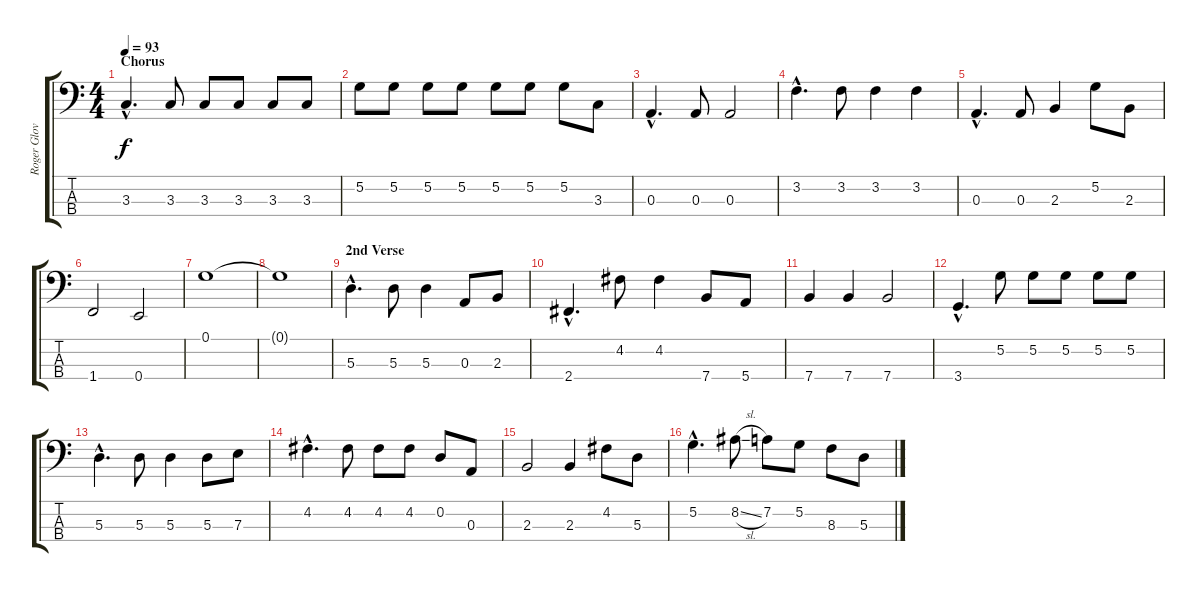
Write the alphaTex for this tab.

\track ("Roger Glover (bass guitar)" "Roger Glov") {instrument electricbassfinger}
\staff {score tabs}
\tuning (G2 D2 A1 E1) {hide}
\ts (4 4)
\section ("" "Chorus")
\tempo 93
\clef f4
\ks c
3.3{hac}.4{d dy f} 3.3.8 3.3.8 3.3.8 3.3.8 3.3.8 |
5.2.8 5.2.8 5.2.8 5.2.8 5.2.8 5.2.8 5.2.8 3.3.8 |
0.3{hac}.4{d} 0.3.8 0.3.2 |
3.2{hac}.4{d} 3.2.8 3.2.4 3.2.4 |
0.3{hac}.4{d} 0.3.8 2.3.4 5.2.8 2.3.8 |
1.4.2 0.4.2 |
0.1.1 |
0.1{t}.1 |
\section ("" "2nd Verse")
5.3{hac}.4{d} 5.3.8 5.3.4 0.3.8 2.3.8 |
2.4{hac}.4{d} 4.2.8 4.2.4 7.4.8 5.4.8 |
7.4.4 7.4.4 7.4.2 |
3.4{hac}.4{d} 5.2.8 5.2.8 5.2.8 5.2.8 5.2.8 |
5.3{hac}.4{d} 5.3.8 5.3.4 5.3.8 7.3.8 |
4.2{hac}.4{d} 4.2.8 4.2.8 4.2.8 0.2.8 0.3.8 |
2.3.2 2.3.4 4.2.8 5.3.8 |
5.2{hac}.4{d} 8.2{sl}.8 7.2.8 5.2.8 8.3.8 5.3.8
